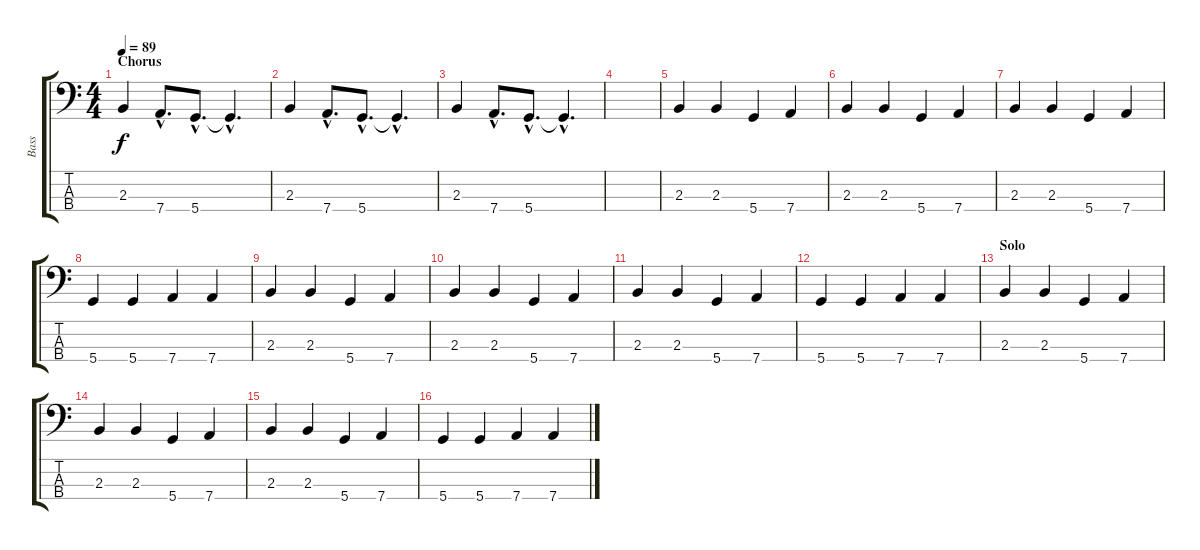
\track ("Bass" "Bass") {instrument electricbassfinger}
\staff {score tabs}
\tuning (G2 D2 A1 D1) {hide}
\ts (4 4)
\section ("" "Chorus")
\tempo 89
\clef f4
\ks c
2.3.4{dy f} 7.4{hac}.8{d} 5.4{hac}.8{d} 5.4{hac t}.4{d} |
2.3.4 7.4{hac}.8{d} 5.4{hac}.8{d} 5.4{hac t}.4{d} |
2.3.4 7.4{hac}.8{d} 5.4{hac}.8{d} 5.4{hac t}.4{d} |
|
2.3.4 2.3.4 5.4.4 7.4.4 |
2.3.4 2.3.4 5.4.4 7.4.4 |
2.3.4 2.3.4 5.4.4 7.4.4 |
5.4.4 5.4.4 7.4.4 7.4.4 |
2.3.4 2.3.4 5.4.4 7.4.4 |
2.3.4 2.3.4 5.4.4 7.4.4 |
2.3.4 2.3.4 5.4.4 7.4.4 |
5.4.4 5.4.4 7.4.4 7.4.4 |
\section ("" "Solo")
2.3.4 2.3.4 5.4.4 7.4.4 |
2.3.4 2.3.4 5.4.4 7.4.4 |
2.3.4 2.3.4 5.4.4 7.4.4 |
5.4.4 5.4.4 7.4.4 7.4.4
